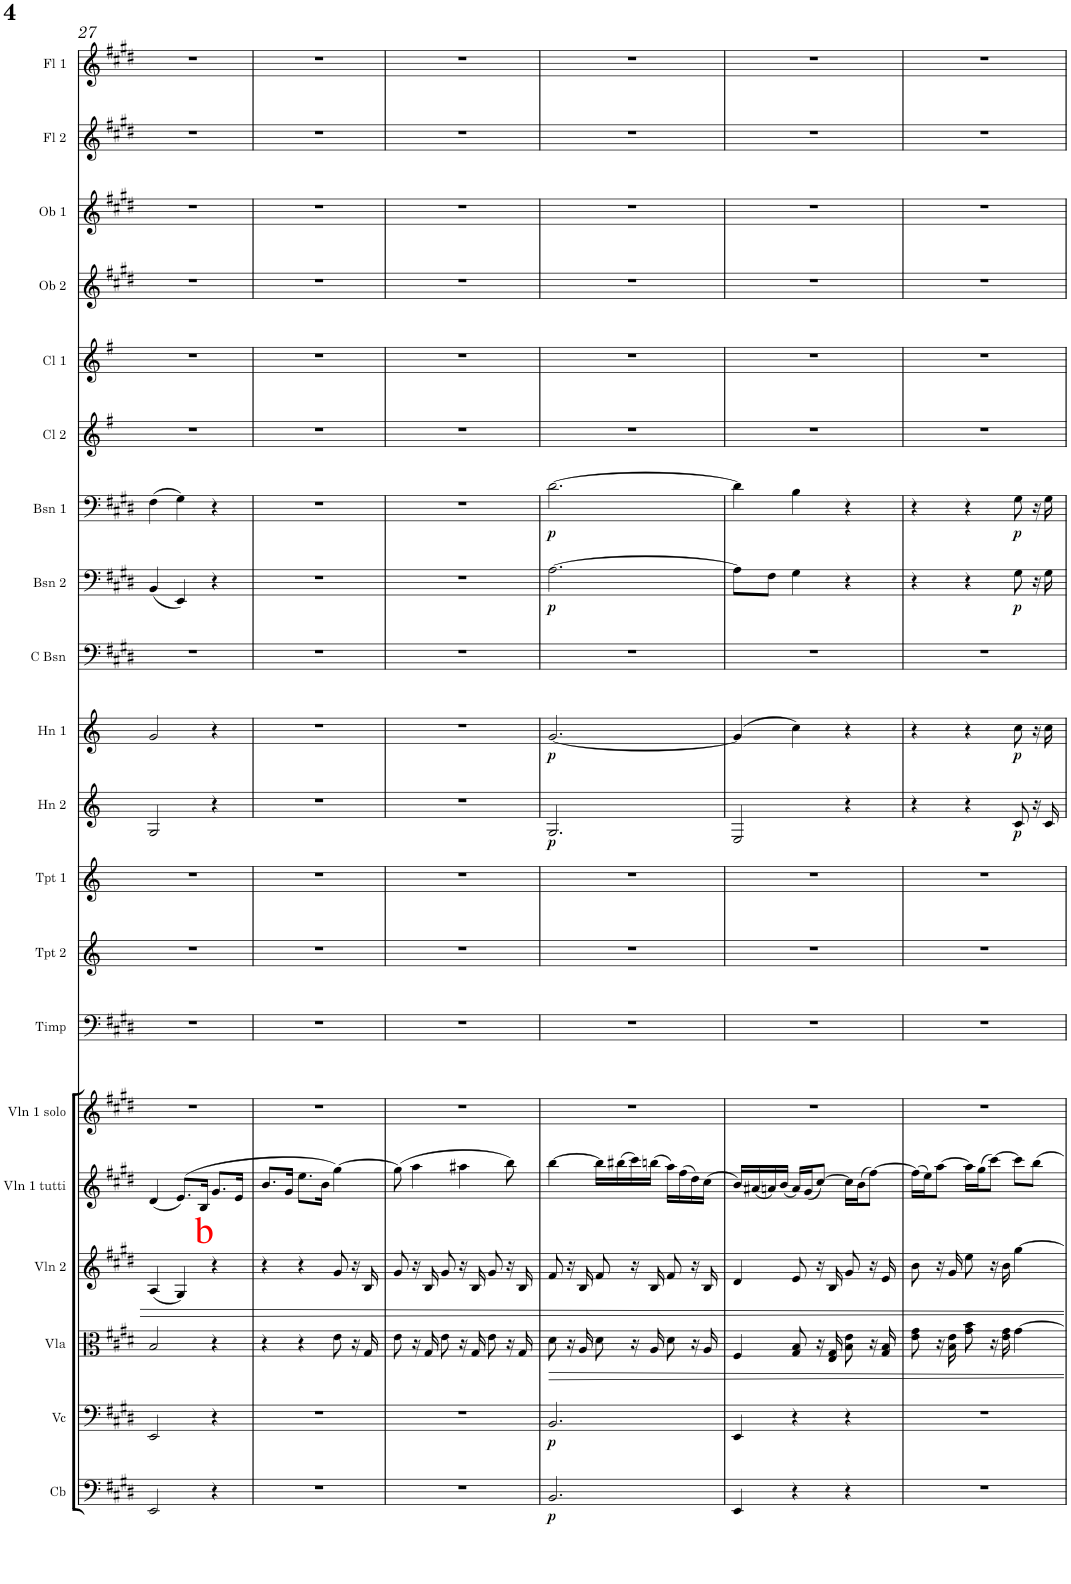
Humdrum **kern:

**kern	**dynam	**kern	**dynam	**kern	**kern	**kern	**text	**kern	**kern	**kern	**kern	**kern	**dynam	**kern	**dynam	**kern	**kern	**dynam	**kern	**dynam	**kern	**kern	**kern	**kern	**kern	**kern
*part20	*part20	*part19	*part19	*part18	*part17	*part16	*part16	*part15	*part14	*part13	*part12	*part11	*part11	*part10	*part10	*part9	*part8	*part8	*part7	*part7	*part6	*part5	*part4	*part3	*part2	*part1
*staff20	*staff20	*staff19	*staff19	*staff18	*staff17	*staff16	*staff16	*staff15	*staff14	*staff13	*staff12	*staff11	*staff11	*staff10	*staff10	*staff9	*staff8	*staff8	*staff7	*staff7	*staff6	*staff5	*staff4	*staff3	*staff2	*staff1
*I"Contrabass	*	*I"Violoncello	*	*I"Viola	*I"Violin 2	*I"Violin 1 tutti	*	*I"Violin 1 solo	*I"Timpani	*I"E Trumpet 2	*I"E Trumpet 1	*I"E Horn 2	*	*I"E Horn 1	*	*I"Contrabassoon	*I"Bassoon 2	*	*I"Bassoon 1	*	*I"A Clarinet 2	*I"A Clarinet 1	*I"Oboe 2	*I"Oboe 1	*I"Flute 2	*I"Flute 1
*I'Cb	*	*I'Vc	*	*I'Vla	*I'Vln 2	*I'Vln 1 tutti	*	*I'Vln 1 solo	*I'Timp	*I'Tpt 2	*I'Tpt 1	*I'Hn 2	*	*I'Hn 1	*	*I'C Bsn	*I'Bsn 2	*	*I'Bsn 1	*	*I'Cl 2	*I'Cl 1	*I'Ob 2	*I'Ob 1	*I'Fl 2	*I'Fl 1
!!LO:PB:g=z
*clefF4	*	*clefF4	*	*clefC3	*clefG2	*clefG2	*	*clefG2	*clefF4	*clefG2	*clefG2	*clefG2	*	*clefG2	*	*clefF4	*clefF4	*	*clefF4	*	*clefG2	*clefG2	*clefG2	*clefG2	*clefG2	*clefG2
*Trd7c12	*	*	*	*	*	*	*	*	*	*Trd-2c-4	*Trd-2c-4	*Trd5c8	*	*Trd5c8	*	*Trd7c12	*	*	*	*	*Trd2c3	*Trd2c3	*	*	*	*
*k[f#c#g#d#]	*	*k[f#c#g#d#]	*	*k[f#c#g#d#]	*k[f#c#g#d#]	*k[f#c#g#d#]	*	*k[f#c#g#d#]	*k[f#c#g#d#]	*k[]	*k[]	*k[]	*	*k[]	*	*k[f#c#g#d#]	*k[f#c#g#d#]	*	*k[f#c#g#d#]	*	*k[f#]	*k[f#]	*k[f#c#g#d#]	*k[f#c#g#d#]	*k[f#c#g#d#]	*k[f#c#g#d#]
*M3/4	*	*M3/4	*	*M3/4	*M3/4	*M3/4	*	*M3/4	*M3/4	*M3/4	*M3/4	*M3/4	*	*M3/4	*	*M3/4	*M3/4	*	*M3/4	*	*M3/4	*M3/4	*M3/4	*M3/4	*M3/4	*M3/4
=27	=27	=27	=27	=27	=27	=27	=27	=27	=27	=27	=27	=27	=27	=27	=27	=27	=27	=27	=27	=27	=27	=27	=27	=27	=27	=27
2EE/	.	2EE/	.	2B/	(4A/	(4d#/	.	2.r	2.r	2.r	2.r	2G/	.	2g/	.	2.r	(4BB/	.	(4F#\	.	2.r	2.r	2.r	2.r	2.r	2.r
.	.	.	.	.	4G#/)	(8.e/L)	.	.	.	.	.	.	.	.	.	.	4EE/)	.	4G#\)	.	.	.	.	.	.	.
!	!	!	!	!	!	!	!LO:LY:b:color=#FF0000	!	!	!	!	!	!	!	!	!	!	!	!	!	!	!	!	!	!	!
.	.	.	.	.	.	16B/Jk	b	.	.	.	.	.	.	.	.	.	.	.	.	.	.	.	.	.	.	.
4r	.	4r	.	4r	4r	8.g#/L	.	.	.	.	.	4r	.	4r	.	.	4r	.	4r	.	.	.	.	.	.	.
.	.	.	.	.	.	16e/Jk	.	.	.	.	.	.	.	.	.	.	.	.	.	.	.	.	.	.	.	.
=28	=28	=28	=28	=28	=28	=28	=28	=28	=28	=28	=28	=28	=28	=28	=28	=28	=28	=28	=28	=28	=28	=28	=28	=28	=28	=28
2.r	.	2.r	.	4r	4r	8.b/L	.	2.r	2.r	2.r	2.r	2.r	.	2.r	.	2.r	2.r	.	2.r	.	2.r	2.r	2.r	2.r	2.r	2.r
.	.	.	.	.	.	16g#/Jk	.	.	.	.	.	.	.	.	.	.	.	.	.	.	.	.	.	.	.	.
.	.	.	.	4r	4r	8.ee\L	.	.	.	.	.	.	.	.	.	.	.	.	.	.	.	.	.	.	.	.
.	.	.	.	.	.	16b\Jk	.	.	.	.	.	.	.	.	.	.	.	.	.	.	.	.	.	.	.	.
.	.	.	.	8e\	8g#/	[4gg#\)	.	.	.	.	.	.	.	.	.	.	.	.	.	.	.	.	.	.	.	.
.	.	.	.	16r	16r	.	.	.	.	.	.	.	.	.	.	.	.	.	.	.	.	.	.	.	.	.
.	.	.	.	16G#/	16B/	.	.	.	.	.	.	.	.	.	.	.	.	.	.	.	.	.	.	.	.	.
=29	=29	=29	=29	=29	=29	=29	=29	=29	=29	=29	=29	=29	=29	=29	=29	=29	=29	=29	=29	=29	=29	=29	=29	=29	=29	=29
2.r	.	2.r	.	8e\	8g#/	(8gg#\]	.	2.r	2.r	2.r	2.r	2.r	.	2.r	.	2.r	2.r	.	2.r	.	2.r	2.r	2.r	2.r	2.r	2.r
.	.	.	.	16r	16r	4aa\	.	.	.	.	.	.	.	.	.	.	.	.	.	.	.	.	.	.	.	.
.	.	.	.	16G#/	16B/	.	.	.	.	.	.	.	.	.	.	.	.	.	.	.	.	.	.	.	.	.
.	.	.	.	8e\	8g#/	.	.	.	.	.	.	.	.	.	.	.	.	.	.	.	.	.	.	.	.	.
.	.	.	.	16r	16r	4aa#X\	.	.	.	.	.	.	.	.	.	.	.	.	.	.	.	.	.	.	.	.
.	.	.	.	16G#/	16B/	.	.	.	.	.	.	.	.	.	.	.	.	.	.	.	.	.	.	.	.	.
.	.	.	.	8e\	8g#/	.	.	.	.	.	.	.	.	.	.	.	.	.	.	.	.	.	.	.	.	.
.	.	.	.	16r	16r	8bb\)	.	.	.	.	.	.	.	.	.	.	.	.	.	.	.	.	.	.	.	.
.	.	.	.	16G#/	16B/	.	.	.	.	.	.	.	.	.	.	.	.	.	.	.	.	.	.	.	.	.
=30	=30	=30	=30	=30	=30	=30	=30	=30	=30	=30	=30	=30	=30	=30	=30	=30	=30	=30	=30	=30	=30	=30	=30	=30	=30	=30
!	!LO:DY:b	!	!LO:DY:b	!	!	!	!	!	!	!	!	!	!LO:DY:b	!	!LO:DY:b	!	!	!LO:DY:b	!	!LO:DY:b	!	!	!	!	!	!
2.BB/	p	2.BB/	p	8d#\	8f#/	[4bb\	.	2.r	2.r	2.r	2.r	2.G/	p	[2.g/	p	2.r	[2.A\	p	[2.d#\	p	2.r	2.r	2.r	2.r	2.r	2.r
.	.	.	.	16r	16r	.	.	.	.	.	.	.	.	.	.	.	.	.	.	.	.	.	.	.	.	.
.	.	.	.	16A/	16B/	.	.	.	.	.	.	.	.	.	.	.	.	.	.	.	.	.	.	.	.	.
.	.	.	.	8d#\	8f#/	16bb\LL]	.	.	.	.	.	.	.	.	.	.	.	.	.	.	.	.	.	.	.	.
.	.	.	.	.	.	(16bb#X\	.	.	.	.	.	.	.	.	.	.	.	.	.	.	.	.	.	.	.	.
.	.	.	.	16r	16r	16ccc#\)	.	.	.	.	.	.	.	.	.	.	.	.	.	.	.	.	.	.	.	.
.	.	.	.	16A/	16B/	(16bbn\JJ	.	.	.	.	.	.	.	.	.	.	.	.	.	.	.	.	.	.	.	.
.	.	.	.	8d#\	8f#/	16aa\LL)	.	.	.	.	.	.	.	.	.	.	.	.	.	.	.	.	.	.	.	.
.	.	.	.	.	.	(16ff#\	.	.	.	.	.	.	.	.	.	.	.	.	.	.	.	.	.	.	.	.
.	.	.	.	16r	16r	16dd#\)	.	.	.	.	.	.	.	.	.	.	.	.	.	.	.	.	.	.	.	.
.	.	.	.	16A/	16B/	(16cc#\JJ	.	.	.	.	.	.	.	.	.	.	.	.	.	.	.	.	.	.	.	.
=31	=31	=31	=31	=31	=31	=31	=31	=31	=31	=31	=31	=31	=31	=31	=31	=31	=31	=31	=31	=31	=31	=31	=31	=31	=31	=31
4EE/	.	4EE/	.	4F#/	4d#/	16b/LL)	.	2.r	2.r	2.r	2.r	2E/	.	(4g/]	.	2.r	8A\L]	.	4d#\]	.	2.r	2.r	2.r	2.r	2.r	2.r
.	.	.	.	.	.	(16a#X/	.	.	.	.	.	.	.	.	.	.	.	.	.	.	.	.	.	.	.	.
.	.	.	.	.	.	16an/)	.	.	.	.	.	.	.	.	.	.	8F#\J	.	.	.	.	.	.	.	.	.
.	.	.	.	.	.	(16b/JJ	.	.	.	.	.	.	.	.	.	.	.	.	.	.	.	.	.	.	.	.
4r	.	4r	.	8G#/ 8B/	8e/	16a/LL)	.	.	.	.	.	.	.	4cc\)	.	.	4G#\	.	4B\	.	.	.	.	.	.	.
.	.	.	.	.	.	(16g#/J	.	.	.	.	.	.	.	.	.	.	.	.	.	.	.	.	.	.	.	.
.	.	.	.	16r	16r	[8cc#/J)	.	.	.	.	.	.	.	.	.	.	.	.	.	.	.	.	.	.	.	.
.	.	.	.	16E/ 16G#/	16B/	.	.	.	.	.	.	.	.	.	.	.	.	.	.	.	.	.	.	.	.	.
4r	.	4r	.	8B\ 8e\	8g#/	16cc#\LL]	.	.	.	.	.	4r	.	4r	.	.	4r	.	4r	.	.	.	.	.	.	.
.	.	.	.	.	.	(16b\J	.	.	.	.	.	.	.	.	.	.	.	.	.	.	.	.	.	.	.	.
.	.	.	.	16r	16r	[8ff#\J)	.	.	.	.	.	.	.	.	.	.	.	.	.	.	.	.	.	.	.	.
.	.	.	.	16G#/ 16B/	16e/	.	.	.	.	.	.	.	.	.	.	.	.	.	.	.	.	.	.	.	.	.
=32	=32	=32	=32	=32	=32	=32	=32	=32	=32	=32	=32	=32	=32	=32	=32	=32	=32	=32	=32	=32	=32	=32	=32	=32	=32	=32
2.r	.	2.r	.	8e\ 8g#\	8b\	(16ff#\LL]	.	2.r	2.r	2.r	2.r	4r	.	4r	.	2.r	4r	.	4r	.	2.r	2.r	2.r	2.r	2.r	2.r
.	.	.	.	.	.	16ee\J)	.	.	.	.	.	.	.	.	.	.	.	.	.	.	.	.	.	.	.	.
.	.	.	.	16r	16r	[8aa\J	.	.	.	.	.	.	.	.	.	.	.	.	.	.	.	.	.	.	.	.
.	.	.	.	16B\ 16e\	16g#/	.	.	.	.	.	.	.	.	.	.	.	.	.	.	.	.	.	.	.	.	.
.	.	.	.	8g#\ 8b\	8ee\	16aa\LL]	.	.	.	.	.	4r	.	4r	.	.	4r	.	4r	.	.	.	.	.	.	.
.	.	.	.	.	.	(16gg#\J	.	.	.	.	.	.	.	.	.	.	.	.	.	.	.	.	.	.	.	.
.	.	.	.	16r	16r	[8ccc#\J)	.	.	.	.	.	.	.	.	.	.	.	.	.	.	.	.	.	.	.	.
.	.	.	.	16e\ 16g#\	16b\	.	.	.	.	.	.	.	.	.	.	.	.	.	.	.	.	.	.	.	.	.
!	!	!	!	!	!	!	!	!	!	!	!	!	!LO:DY:b	!	!LO:DY:b	!	!	!LO:DY:b	!	!LO:DY:b	!	!	!	!	!	!
.	.	.	.	[4g#\	[4gg#\	8ccc#\L]	.	.	.	.	.	8c/	p	8cc\	p	.	8G#\	p	8G#\	p	.	.	.	.	.	.
.	.	.	.	.	.	8bb\J	.	.	.	.	.	16r	.	16r	.	.	16r	.	16r	.	.	.	.	.	.	.
.	.	.	.	.	.	.	.	.	.	.	.	16c/	.	16cc\	.	.	16G#\	.	16G#\	.	.	.	.	.	.	.
=	=	=	=	=	=	=	=	=	=	=	=	=	=	=	=	=	=	=	=	=	=	=	=	=	=	=
*-	*-	*-	*-	*-	*-	*-	*-	*-	*-	*-	*-	*-	*-	*-	*-	*-	*-	*-	*-	*-	*-	*-	*-	*-	*-	*-
